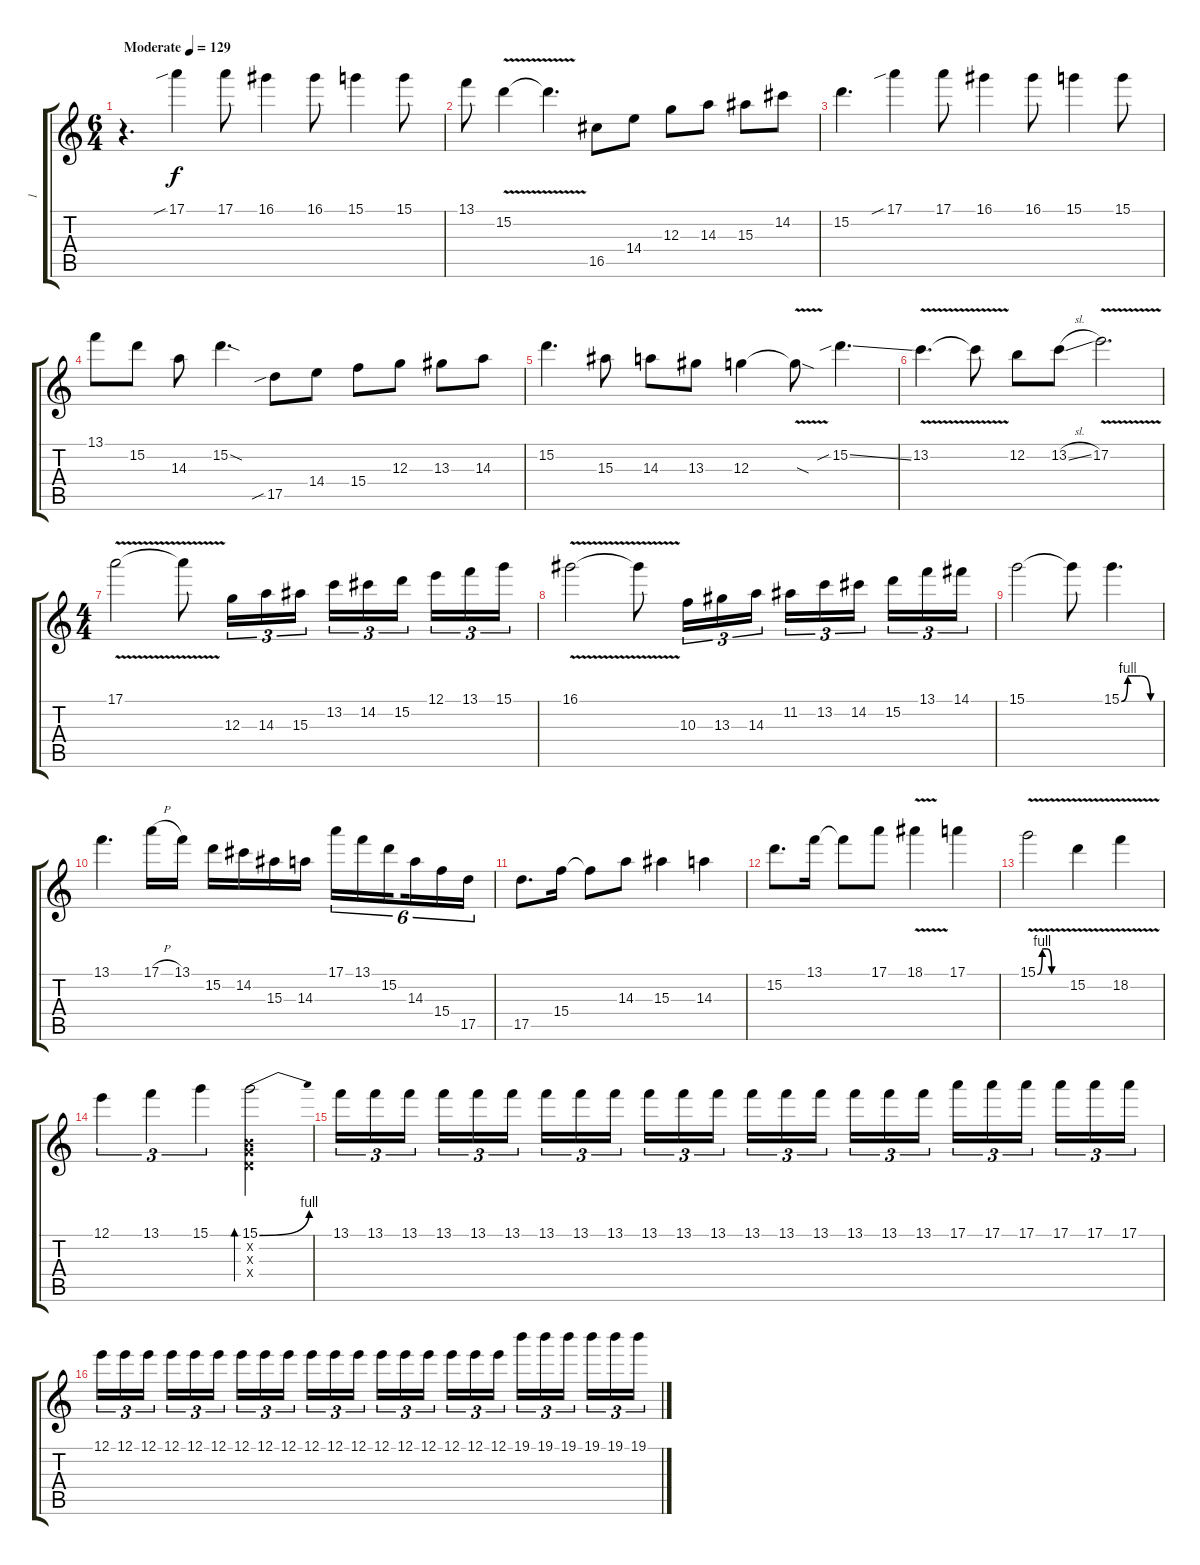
\track ("1" "1") {instrument distortionguitar}
\staff {score tabs}
\tuning (E4 B3 G3 D3 A2 E2) {hide}
\ts (6 4)
\tempo (129 "Moderate")
\clef g2
\ks c
r.4{d dy f instrument distortionguitar} 17.1{sib}.4 17.1.8 16.1.4 16.1.8 15.1.4 15.1.8 |
13.1.8 15.2{v}.4 15.2{t}.4{d} 16.5.8 14.4.8 12.3.8 14.3.8 15.3.8 14.2.8 |
15.2.4{d} 17.1{sib}.4 17.1.8 16.1.4 16.1.8 15.1.4 15.1.8 |
13.1.8 15.2.8 14.3.8 15.2{sod}.4{d} 17.5{sib}.8 14.4.8 15.4.8 12.3.8 13.3.8 14.3.8 |
15.2.4{d} 15.3.8 14.3.8 13.3.8 12.3.4 12.3{v sod t}.8 15.2{sib ss}.4{d} |
13.2{v}.4{d} 13.2{t}.8 12.2.8 13.2{sl}.8 17.2{v}.2{d} |
\ts (4 4)
17.1{v}.2 17.1{t}.8 12.3.16{tu (3 2)} 14.3.16{tu (3 2)} 15.3.16{tu (3 2)} 13.2.16{tu (3 2)} 14.2.16{tu (3 2)} 15.2.16{tu (3 2) beam splitsecondary} 12.1.16{tu (3 2)} 13.1.16{tu (3 2)} 15.1.16{tu (3 2)} |
16.1{v}.2 16.1{t}.8 10.3.16{tu (3 2)} 13.3.16{tu (3 2)} 14.3.16{tu (3 2)} 11.2.16{tu (3 2)} 13.2.16{tu (3 2)} 14.2.16{tu (3 2) beam splitsecondary} 15.2.16{tu (3 2)} 13.1.16{tu (3 2)} 14.1.16{tu (3 2)} |
15.1.2 15.1{t}.8 15.1{be (custom 0 0 10 4 20 4 30 4 46 0 60 0)}.4{d} |
13.1.4{d} 17.1{h}.16 13.1.16 15.2.16 14.2.16 15.3.16 14.3.16 17.1.16{tu (6 4)} 13.1.16{tu (6 4)} 15.2.16{tu (6 4) beam splitsecondary} 14.3.16{tu (6 4)} 15.4.16{tu (6 4)} 17.5.16{tu (6 4)} |
17.5.8{d} 15.4.16 15.4{t}.8 14.3.8 15.3.4 14.3.4 |
15.2.8{d} 13.1.16 13.1{t}.8 17.1.8 18.1{v}.4 17.1.4 |
15.1{be (custom 0 0 10 4 20 4 30 0 60 0) v}.2 15.2{v}.4 18.2{v}.4 |
12.1.4{tu (3 2)} 13.1.4{tu (3 2)} 15.1.4{tu (3 2)} (15.1{be (bend 0 0 60 4)} 0.2{x} 0.3{x} 0.4{x}).2{bd 60} |
13.1.16{tu (3 2)} 13.1.16{tu (3 2)} 13.1.16{tu (3 2) beam splitsecondary} 13.1.16{tu (3 2)} 13.1.16{tu (3 2)} 13.1.16{tu (3 2)} 13.1.16{tu (3 2)} 13.1.16{tu (3 2)} 13.1.16{tu (3 2) beam splitsecondary} 13.1.16{tu (3 2)} 13.1.16{tu (3 2)} 13.1.16{tu (3 2)} 13.1.16{tu (3 2)} 13.1.16{tu (3 2)} 13.1.16{tu (3 2) beam splitsecondary} 13.1.16{tu (3 2)} 13.1.16{tu (3 2)} 13.1.16{tu (3 2)} 17.1.16{tu (3 2)} 17.1.16{tu (3 2)} 17.1.16{tu (3 2) beam splitsecondary} 17.1.16{tu (3 2)} 17.1.16{tu (3 2)} 17.1.16{tu (3 2)} |
12.1.16{tu (3 2)} 12.1.16{tu (3 2)} 12.1.16{tu (3 2) beam splitsecondary} 12.1.16{tu (3 2)} 12.1.16{tu (3 2)} 12.1.16{tu (3 2)} 12.1.16{tu (3 2)} 12.1.16{tu (3 2)} 12.1.16{tu (3 2) beam splitsecondary} 12.1.16{tu (3 2)} 12.1.16{tu (3 2)} 12.1.16{tu (3 2)} 12.1.16{tu (3 2)} 12.1.16{tu (3 2)} 12.1.16{tu (3 2) beam splitsecondary} 12.1.16{tu (3 2)} 12.1.16{tu (3 2)} 12.1.16{tu (3 2)} 19.1.16{tu (3 2)} 19.1.16{tu (3 2)} 19.1.16{tu (3 2) beam splitsecondary} 19.1.16{tu (3 2)} 19.1.16{tu (3 2)} 19.1.16{tu (3 2)}
